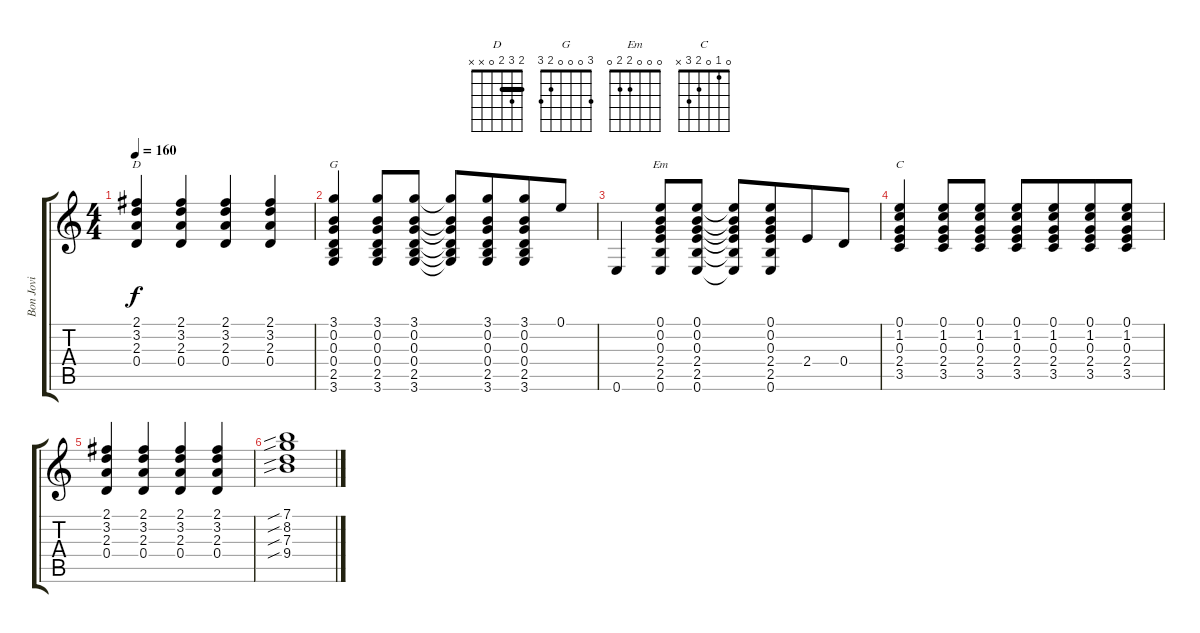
\track ("Bon Jovi" "Bon Jovi") {instrument acousticguitarsteel}
\staff {score tabs}
\tuning (E4 B3 G3 D3 A2 E2) {hide}
\chord ("D" 2 3 2 0 x x) {barre 2}
\chord ("G" 3 0 0 0 2 3)
\chord ("Em" 0 0 0 2 2 0)
\chord ("C" 0 1 0 2 3 x)
\ts (4 4)
\tempo 160
\clef g2
\ks c
(2.1 3.2 2.3 0.4).4{ch "D" dy f} (2.1 3.2 2.3 0.4).4 (2.1 3.2 2.3 0.4).4 (2.1 3.2 2.3 0.4).4 |
(3.1 0.2 0.3 0.4 2.5 3.6).4{ch "G"} (3.1 0.2 0.3 0.4 2.5 3.6).8 (3.1 0.2 0.3 0.4 2.5 3.6).8 (3.1{t} 0.2{t} 0.3{t} 0.4{t} 2.5{t} 3.6{t}).8 (3.1 0.2 0.3 0.4 2.5 3.6).8{beam merge} (3.1 0.2 0.3 0.4 2.5 3.6).8 0.1.8 |
0.6.4 (0.1 0.2 0.3 2.4 2.5 0.6).8{ch "Em"} (0.1 0.2 0.3 2.4 2.5 0.6).8 (0.1{t} 0.2{t} 0.3{t} 2.4{t} 2.5{t} 0.6{t}).8 (0.1 0.2 0.3 2.4 2.5 0.6).8{beam merge} 2.4.8 0.4.8 |
(0.1 1.2 0.3 2.4 3.5).4{ch "C"} (0.1 1.2 0.3 2.4 3.5).8 (0.1 1.2 0.3 2.4 3.5).8 (0.1 1.2 0.3 2.4 3.5).8 (0.1 1.2 0.3 2.4 3.5).8{beam merge} (0.1 1.2 0.3 2.4 3.5).8 (0.1 1.2 0.3 2.4 3.5).8 |
(2.1 3.2 2.3 0.4).4 (2.1 3.2 2.3 0.4).4 (2.1 3.2 2.3 0.4).4 (2.1 3.2 2.3 0.4).4 |
(7.1{sib} 8.2{sib} 7.3{sib} 9.4{sib}).1
